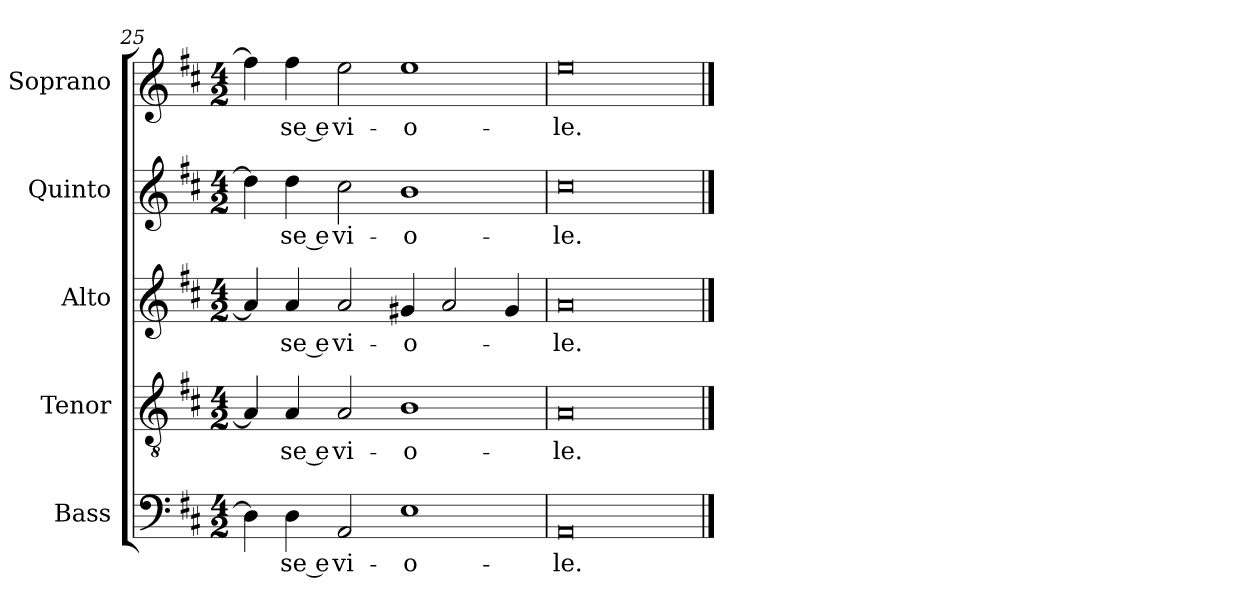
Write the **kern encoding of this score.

**kern	**text	**kern	**text	**kern	**text	**kern	**text	**kern	**text
*part5	*part5	*part4	*part4	*part3	*part3	*part2	*part2	*part1	*part1
*staff5	*staff5	*staff4	*staff4	*staff3	*staff3	*staff2	*staff2	*staff1	*staff1
*I"Bass	*	*I"Tenor	*	*I"Alto	*	*I"Quinto	*	*I"Soprano	*
*I'B	*	*I'T	*	*I'A	*	*I'Q	*	*I'S	*
*clefF4	*	*clefGv2	*	*clefG2	*	*clefG2	*	*clefG2	*
*k[f#c#]	*	*k[f#c#]	*	*k[f#c#]	*	*k[f#c#]	*	*k[f#c#]	*
*D:	*	*D:	*	*D:	*	*D:	*	*D:	*
*M4/2	*	*M4/2	*	*M4/2	*	*M4/2	*	*M4/2	*
=25	=25	=25	=25	=25	=25	=25	=25	=25	=25
4D\]	.	4A/]	.	4a/]	.	4dd\]	.	4ff#\]	.
!	!LO:LY:b	!	!	!	!	!	!	!	!
!	!	!	!LO:LY:b	!	!	!	!	!	!
!	!	!	!	!	!LO:LY:b	!	!	!	!
!	!	!	!	!	!	!	!LO:LY:b	!	!
!	!	!	!	!	!	!	!	!	!LO:LY:b
4D\	-se e	4A/	-se e	4a/	-se e	4dd\	-se e	4ff#\	-se e
!	!LO:LY:b	!	!	!	!	!	!	!	!
!	!	!	!LO:LY:b	!	!	!	!	!	!
!	!	!	!	!	!LO:LY:b	!	!	!	!
!	!	!	!	!	!	!	!LO:LY:b	!	!
!	!	!	!	!	!	!	!	!	!LO:LY:b
2AA/	vi-	2A/	vi-	2a/	vi-	2cc#\	vi-	2ee\	vi-
!	!LO:LY:b	!	!	!	!	!	!	!	!
!	!	!	!LO:LY:b	!	!	!	!	!	!
!	!	!	!	!	!LO:LY:b	!	!	!	!
!	!	!	!	!	!	!	!LO:LY:b	!	!
!	!	!	!	!	!	!	!	!	!LO:LY:b
1E	-o-	1B	-o-	4g#X/	-o-	1b	-o-	1ee	-o-
.	.	.	.	2a/	.	.	.	.	.
.	.	.	.	4g#/	.	.	.	.	.
=26	=26	=26	=26	=26	=26	=26	=26	=26	=26
!	!LO:LY:b	!	!	!	!	!	!	!	!
!	!	!	!LO:LY:b	!	!	!	!	!	!
!	!	!	!	!	!LO:LY:b	!	!	!	!
!	!	!	!	!	!	!	!LO:LY:b	!	!
!	!	!	!	!	!	!	!	!	!LO:LY:b
0AA	-le.	0A	-le.	0a	-le.	0cc#	-le.	0ee	-le.
==	==	==	==	==	==	==	==	==	==
*-	*-	*-	*-	*-	*-	*-	*-	*-	*-
